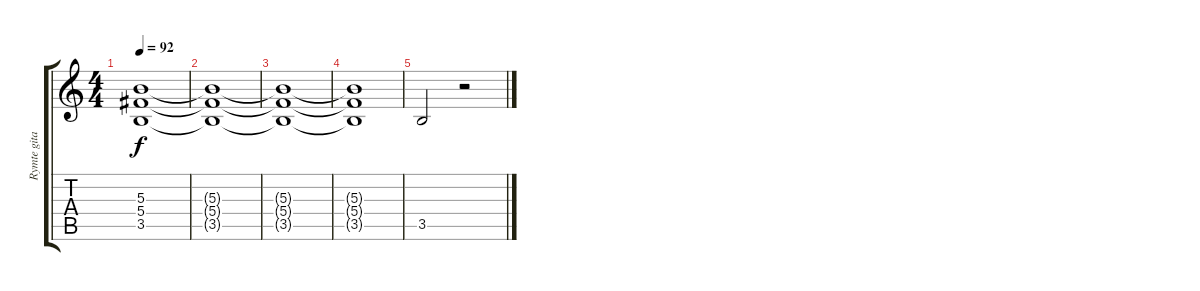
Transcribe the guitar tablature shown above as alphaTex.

\track ("Rymte gitar" "Rymte gita") {instrument electricguitarjazz}
\staff {score tabs}
\tuning (Eb4 Bb3 Gb3 Db3 Ab2 Eb2) {hide}
\ts (4 4)
\tempo 92
\clef g2
\ks c
(5.3{t} 5.4{t} 3.5{t}).1{dy f} |
(5.3{t} 5.4{t} 3.5{t}).1 |
(5.3{t} 5.4{t} 3.5{t}).1 |
(5.3{t} 5.4{t} 3.5{t}).1 |
3.5.2 r.2
